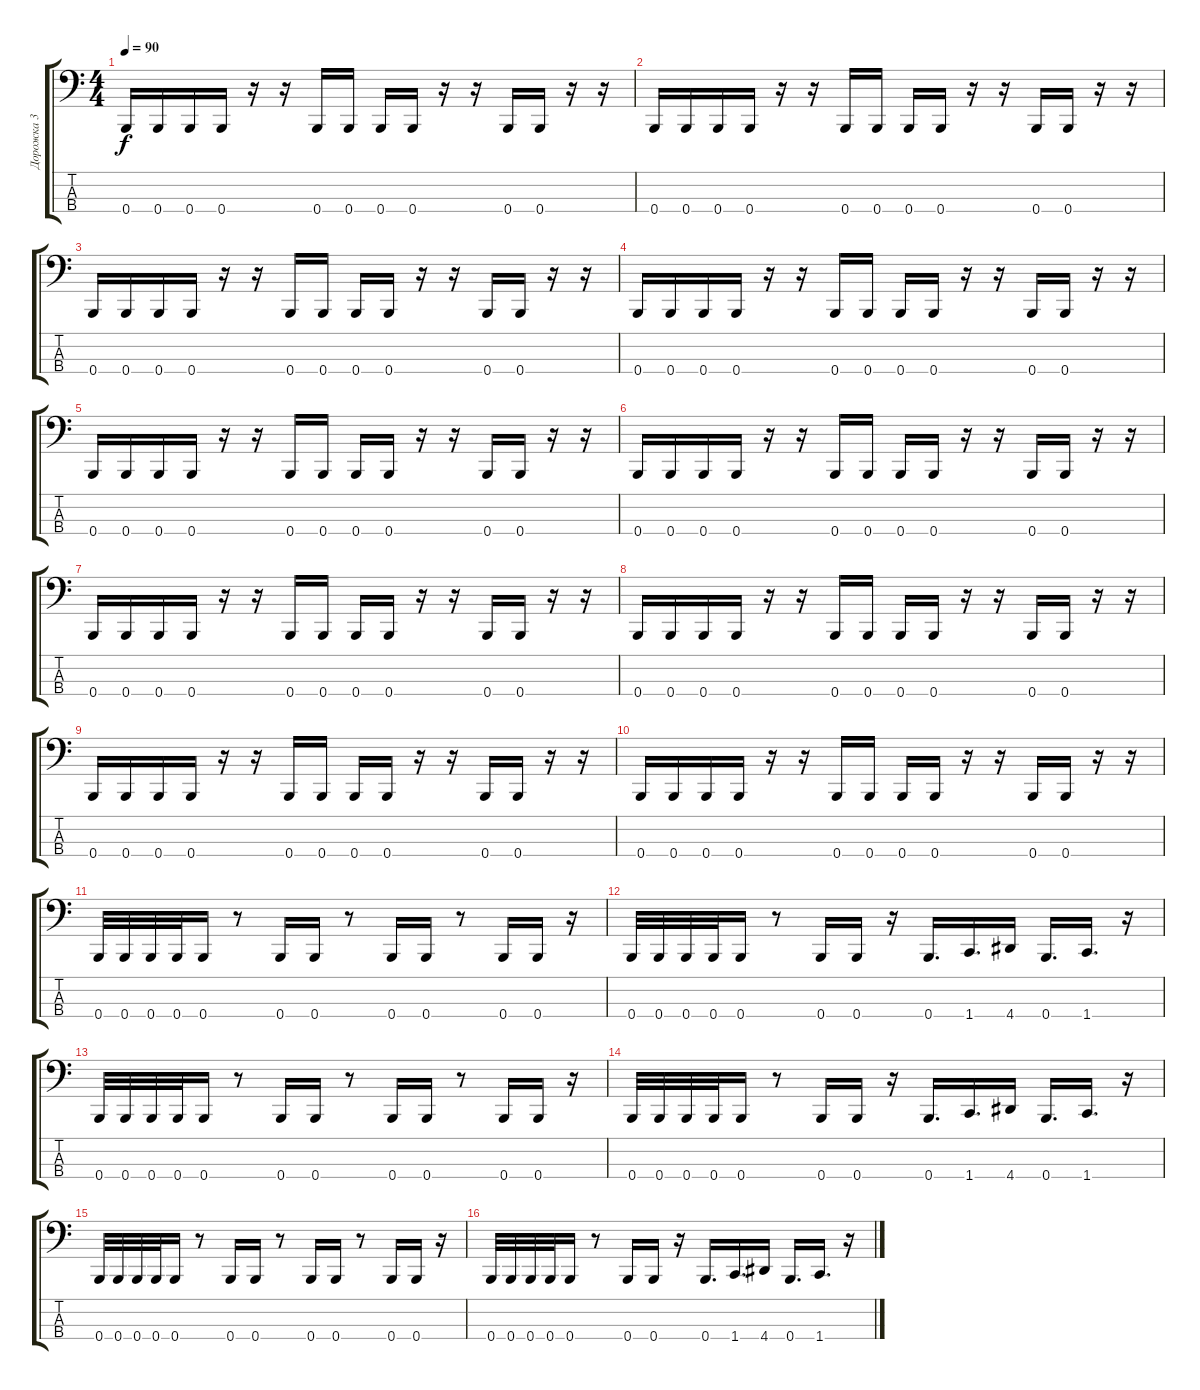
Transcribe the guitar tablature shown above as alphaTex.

\track ("Дорожка 3" "Дорожка 3") {instrument electricbasspick}
\staff {score tabs}
\tuning (E2 B1 Gb1 B0) {hide}
\ts (4 4)
\tempo 90
\clef f4
\ks c
0.4.16{dy f} 0.4.16 0.4.16 0.4.16 r.16 r.16 0.4.16 0.4.16 0.4.16 0.4.16 r.16 r.16 0.4.16 0.4.16 r.16 r.16 |
0.4.16 0.4.16 0.4.16 0.4.16 r.16 r.16 0.4.16 0.4.16 0.4.16 0.4.16 r.16 r.16 0.4.16 0.4.16 r.16 r.16 |
0.4.16 0.4.16 0.4.16 0.4.16 r.16 r.16 0.4.16 0.4.16 0.4.16 0.4.16 r.16 r.16 0.4.16 0.4.16 r.16 r.16 |
0.4.16 0.4.16 0.4.16 0.4.16 r.16 r.16 0.4.16 0.4.16 0.4.16 0.4.16 r.16 r.16 0.4.16 0.4.16 r.16 r.16 |
0.4.16 0.4.16 0.4.16 0.4.16 r.16 r.16 0.4.16 0.4.16 0.4.16 0.4.16 r.16 r.16 0.4.16 0.4.16 r.16 r.16 |
0.4.16 0.4.16 0.4.16 0.4.16 r.16 r.16 0.4.16 0.4.16 0.4.16 0.4.16 r.16 r.16 0.4.16 0.4.16 r.16 r.16 |
0.4.16 0.4.16 0.4.16 0.4.16 r.16 r.16 0.4.16 0.4.16 0.4.16 0.4.16 r.16 r.16 0.4.16 0.4.16 r.16 r.16 |
0.4.16 0.4.16 0.4.16 0.4.16 r.16 r.16 0.4.16 0.4.16 0.4.16 0.4.16 r.16 r.16 0.4.16 0.4.16 r.16 r.16 |
0.4.16 0.4.16 0.4.16 0.4.16 r.16 r.16 0.4.16 0.4.16 0.4.16 0.4.16 r.16 r.16 0.4.16 0.4.16 r.16 r.16 |
0.4.16 0.4.16 0.4.16 0.4.16 r.16 r.16 0.4.16 0.4.16 0.4.16 0.4.16 r.16 r.16 0.4.16 0.4.16 r.16 r.16 |
0.4.32 0.4.32 0.4.32 0.4.32 0.4.16 r.8 0.4.16 0.4.16 r.8 0.4.16 0.4.16 r.8 0.4.16 0.4.16 r.16 |
0.4.32 0.4.32 0.4.32 0.4.32 0.4.16 r.8 0.4.16 0.4.16 r.16 0.4.16{d} 1.4.16{d} 4.4.16 0.4.16{d} 1.4.16{d} r.16 |
0.4.32 0.4.32 0.4.32 0.4.32 0.4.16 r.8 0.4.16 0.4.16 r.8 0.4.16 0.4.16 r.8 0.4.16 0.4.16 r.16 |
0.4.32 0.4.32 0.4.32 0.4.32 0.4.16 r.8 0.4.16 0.4.16 r.16 0.4.16{d} 1.4.16{d} 4.4.16 0.4.16{d} 1.4.16{d} r.16 |
0.4.32 0.4.32 0.4.32 0.4.32 0.4.16 r.8 0.4.16 0.4.16 r.8 0.4.16 0.4.16 r.8 0.4.16 0.4.16 r.16 |
0.4.32 0.4.32 0.4.32 0.4.32 0.4.16 r.8 0.4.16 0.4.16 r.16 0.4.16{d} 1.4.16{d} 4.4.16 0.4.16{d} 1.4.16{d} r.16
